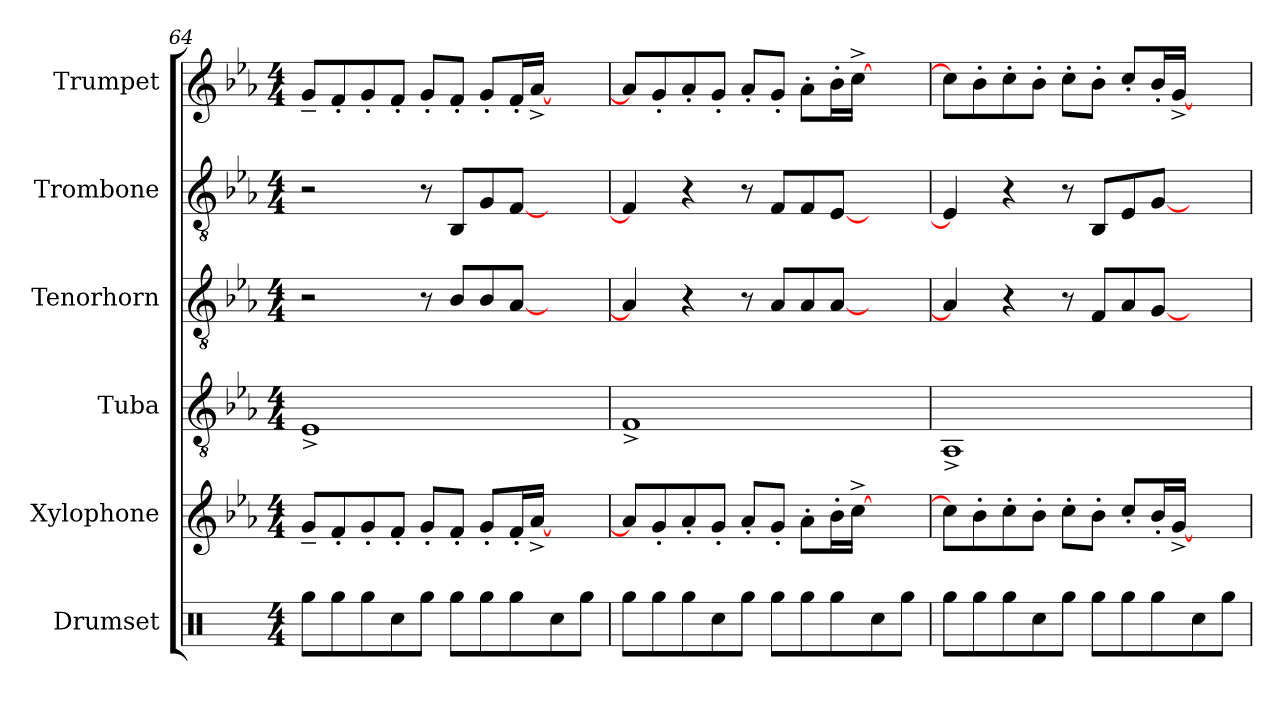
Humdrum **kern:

**kern	**kern	**kern	**kern	**kern	**kern
*part6	*part5	*part4	*part3	*part2	*part1
*staff6	*staff5	*staff4	*staff3	*staff2	*staff1
*I"Drumset	*I"Xylophone	*I"Tuba	*I"Tenorhorn	*I"Trombone	*I"Trumpet
*I'D. Set	*I'Xyl.	*I'Tba.	*I'Tenh.	*I'Tbn.	*I'Tpt.
*clefX	*clefG2	*clefGv2	*clefGv2	*clefGv2	*clefG2
*	*ITrd-7c-12	*	*	*	*
*k[]	*k[b-e-a-]	*k[b-e-a-]	*k[b-e-a-]	*k[b-e-a-]	*k[b-e-a-]
*M4/4	*M4/4	*M4/4	*M4/4	*M4/4	*M4/4
=64	=64	=64	=64	=64	=64
8RggL	8gg~L	1E-^	2r	2r	8g~L
8Rgg	8ff'	.	.	.	8f'
8Rgg	8gg'	.	.	.	8g'
8Rcc	8ff'J	.	.	.	8f'J
8RggJ	8gg'L	.	8r	8r	8g'L
8RggL	8ff'J	.	8B-L	8BB-L	8f'J
8Rgg	8gg'L	.	8B-	8G	8g'L
8Rgg	16ff'L	.	[8A-J	[8FJ	16f'L
.	[16aa-^JJ	.	.	.	[16a-^JJ
8Rcc	4ryy	4ryy	4ryy	4ryy	4ryy
8RggJ	.	.	.	.	.
=65	=65	=65	=65	=65	=65
8RggL	8aa-L]	1F^	4A-]	4F]	8a-L]
8Rgg	8gg'	.	.	.	8g'
8Rgg	8aa-'	.	4r	4r	8a-'
8Rcc	8gg'J	.	.	.	8g'J
8RggJ	8aa-'L	.	8r	8r	8a-'L
8RggL	8gg'J	.	8A-L	8FL	8g'J
8Rgg	8aa-'L	.	8A-	8F	8a-'L
8Rgg	16bb-'L	.	[8A-J	[8E-J	16b-'L
.	[16ccc^JJ	.	.	.	[16cc^JJ
8Rcc	4ryy	4ryy	4ryy	4ryy	4ryy
8RggJ	.	.	.	.	.
=66	=66	=66	=66	=66	=66
8RggL	8cccL]	1AA-^	4A-]	4E-]	8ccL]
8Rgg	8bb-'	.	.	.	8b-'
8Rgg	8ccc'	.	4r	4r	8cc'
8Rcc	8bb-'J	.	.	.	8b-'J
8RggJ	8ccc'L	.	8r	8r	8cc'L
8RggL	8bb-'J	.	8FL	8BB-L	8b-'J
8Rgg	8ccc'L	.	8A-	8E-	8cc'L
8Rgg	16bb-'L	.	[8GJ	[8GJ	16b-'L
.	[16gg^JJ	.	.	.	[16g^JJ
8Rcc	4ryy	4ryy	4ryy	4ryy	4ryy
8RggJ	.	.	.	.	.
=	=	=	=	=	=
*-	*-	*-	*-	*-	*-
